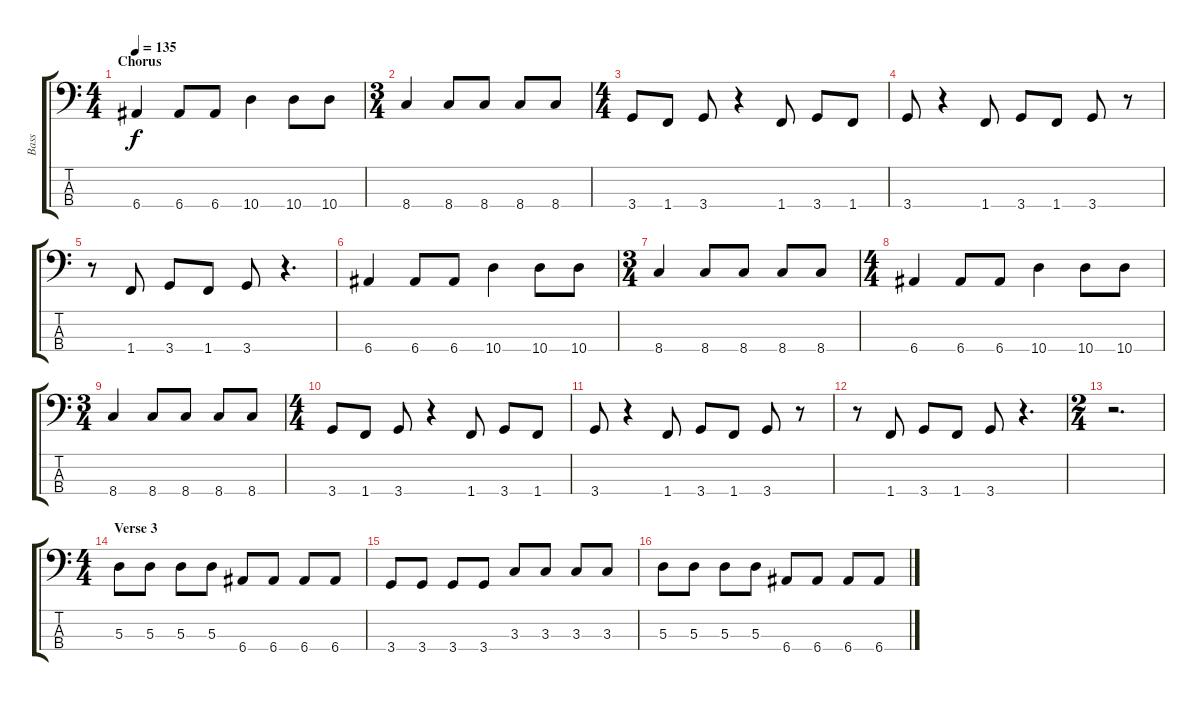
\track ("Bass" "Bass") {instrument electricbasspick}
\staff {score tabs}
\tuning (G2 D2 A1 E1) {hide}
\ts (4 4)
\section ("" "Chorus")
\tempo 135
\clef f4
\ks c
6.4.4{dy f} 6.4.8 6.4.8 10.4.4 10.4.8 10.4.8 |
\ts (3 4)
8.4.4 8.4.8 8.4.8 8.4.8 8.4.8 |
\ts (4 4)
3.4.8 1.4.8 3.4.8 r.4 1.4.8 3.4.8 1.4.8 |
3.4.8 r.4 1.4.8 3.4.8 1.4.8 3.4.8 r.8 |
r.8 1.4.8 3.4.8 1.4.8 3.4.8 r.4{d} |
6.4.4 6.4.8 6.4.8 10.4.4 10.4.8 10.4.8 |
\ts (3 4)
8.4.4 8.4.8 8.4.8 8.4.8 8.4.8 |
\ts (4 4)
6.4.4 6.4.8 6.4.8 10.4.4 10.4.8 10.4.8 |
\ts (3 4)
8.4.4 8.4.8 8.4.8 8.4.8 8.4.8 |
\ts (4 4)
3.4.8 1.4.8 3.4.8 r.4 1.4.8 3.4.8 1.4.8 |
3.4.8 r.4 1.4.8 3.4.8 1.4.8 3.4.8 r.8 |
r.8 1.4.8 3.4.8 1.4.8 3.4.8 r.4{d} |
\ts (2 4)
r.2{d} |
\ts (4 4)
\section ("" "Verse 3")
5.3.8 5.3.8 5.3.8 5.3.8 6.4.8 6.4.8 6.4.8 6.4.8 |
3.4.8 3.4.8 3.4.8 3.4.8 3.3.8 3.3.8 3.3.8 3.3.8 |
5.3.8 5.3.8 5.3.8 5.3.8 6.4.8 6.4.8 6.4.8 6.4.8
